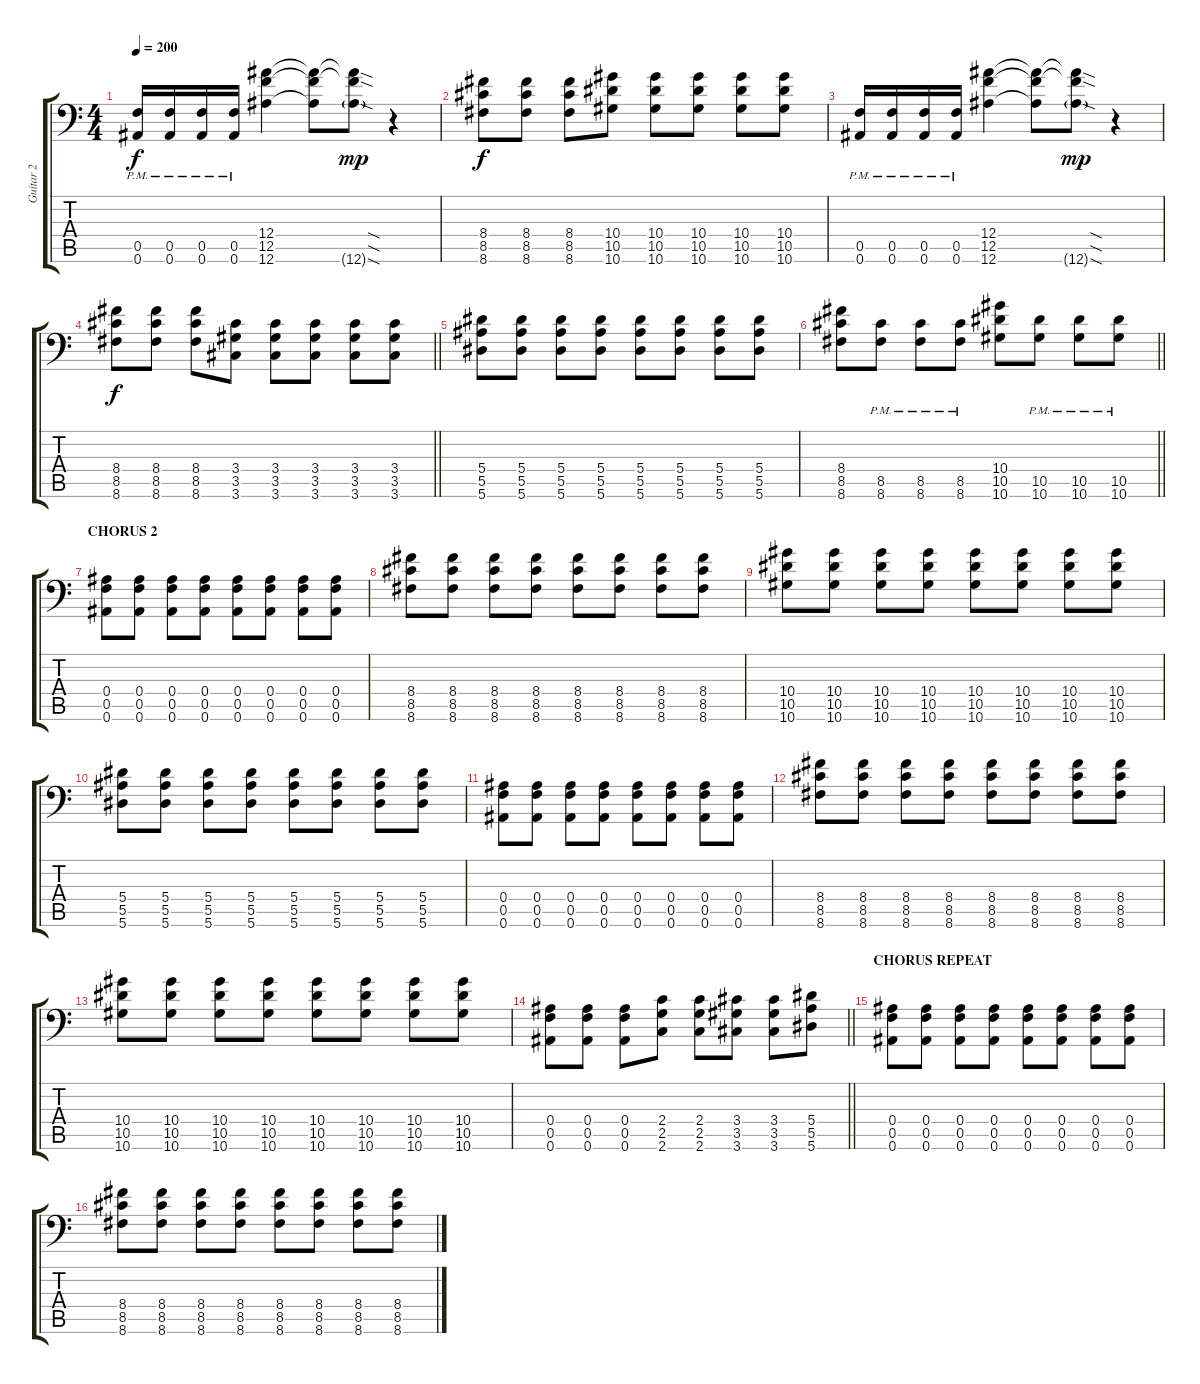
\track ("Guitar 2" "Guitar 2") {instrument distortionguitar}
\staff {score tabs}
\tuning (C4 G3 Eb3 Bb2 F2 Bb1) {hide}
\ts (4 4)
\tempo 200
\clef f4
\ks c
(0.5{pm} 0.6{pm}).16{dy f} (0.5{pm} 0.6{pm}).16 (0.5{pm} 0.6{pm}).16 (0.5{pm} 0.6{pm}).16 (12.4 12.5 12.6).4 (12.4{t} 12.5{t} 12.6{t}).8 (12.4{sod t} 12.5{sod t} 12.6{sod g}).8{dy mp} r.4 |
(8.4 8.5 8.6).8{dy f} (8.4 8.5 8.6).8 (8.4 8.5 8.6).8 (10.4 10.5 10.6).8 (10.4 10.5 10.6).8 (10.4 10.5 10.6).8 (10.4 10.5 10.6).8 (10.4 10.5 10.6).8 |
(0.5{pm} 0.6{pm}).16 (0.5{pm} 0.6{pm}).16 (0.5{pm} 0.6{pm}).16 (0.5{pm} 0.6{pm}).16 (12.4 12.5 12.6).4 (12.4{t} 12.5{t} 12.6{t}).8 (12.4{sod t} 12.5{sod t} 12.6{sod g}).8{dy mp} r.4 |
\barLineRight lightlight
(8.4 8.5 8.6).8{dy f} (8.4 8.5 8.6).8 (8.4 8.5 8.6).8 (3.4 3.5 3.6).8 (3.4 3.5 3.6).8 (3.4 3.5 3.6).8 (3.4 3.5 3.6).8 (3.4 3.5 3.6).8 |
(5.4 5.5 5.6).8 (5.4 5.5 5.6).8 (5.4 5.5 5.6).8 (5.4 5.5 5.6).8 (5.4 5.5 5.6).8 (5.4 5.5 5.6).8 (5.4 5.5 5.6).8 (5.4 5.5 5.6).8 |
\barLineRight lightlight
(8.4 8.5 8.6).8 (8.5{pm} 8.6{pm}).8 (8.5{pm} 8.6{pm}).8 (8.5{pm} 8.6{pm}).8 (10.4 10.5 10.6).8 (10.5{pm} 10.6{pm}).8 (10.5{pm} 10.6{pm}).8 (10.5{pm} 10.6{pm}).8 |
\section ("" "CHORUS 2")
(0.4 0.5 0.6).8 (0.4 0.5 0.6).8 (0.4 0.5 0.6).8 (0.4 0.5 0.6).8 (0.4 0.5 0.6).8 (0.4 0.5 0.6).8 (0.4 0.5 0.6).8 (0.4 0.5 0.6).8 |
(8.4 8.5 8.6).8 (8.4 8.5 8.6).8 (8.4 8.5 8.6).8 (8.4 8.5 8.6).8 (8.4 8.5 8.6).8 (8.4 8.5 8.6).8 (8.4 8.5 8.6).8 (8.4 8.5 8.6).8 |
(10.4 10.5 10.6).8 (10.4 10.5 10.6).8 (10.4 10.5 10.6).8 (10.4 10.5 10.6).8 (10.4 10.5 10.6).8 (10.4 10.5 10.6).8 (10.4 10.5 10.6).8 (10.4 10.5 10.6).8 |
(5.4 5.5 5.6).8 (5.4 5.5 5.6).8 (5.4 5.5 5.6).8 (5.4 5.5 5.6).8 (5.4 5.5 5.6).8 (5.4 5.5 5.6).8 (5.4 5.5 5.6).8 (5.4 5.5 5.6).8 |
(0.4 0.5 0.6).8 (0.4 0.5 0.6).8 (0.4 0.5 0.6).8 (0.4 0.5 0.6).8 (0.4 0.5 0.6).8 (0.4 0.5 0.6).8 (0.4 0.5 0.6).8 (0.4 0.5 0.6).8 |
(8.4 8.5 8.6).8 (8.4 8.5 8.6).8 (8.4 8.5 8.6).8 (8.4 8.5 8.6).8 (8.4 8.5 8.6).8 (8.4 8.5 8.6).8 (8.4 8.5 8.6).8 (8.4 8.5 8.6).8 |
(10.4 10.5 10.6).8 (10.4 10.5 10.6).8 (10.4 10.5 10.6).8 (10.4 10.5 10.6).8 (10.4 10.5 10.6).8 (10.4 10.5 10.6).8 (10.4 10.5 10.6).8 (10.4 10.5 10.6).8 |
\barLineRight lightlight
(0.4 0.5 0.6).8 (0.4 0.5 0.6).8 (0.4 0.5 0.6).8 (2.4 2.5 2.6).8 (2.4 2.5 2.6).8 (3.4 3.5 3.6).8 (3.4 3.5 3.6).8 (5.4 5.5 5.6).8 |
\section ("" "CHORUS REPEAT")
(0.4 0.5 0.6).8 (0.4 0.5 0.6).8 (0.4 0.5 0.6).8 (0.4 0.5 0.6).8 (0.4 0.5 0.6).8 (0.4 0.5 0.6).8 (0.4 0.5 0.6).8 (0.4 0.5 0.6).8 |
(8.4 8.5 8.6).8 (8.4 8.5 8.6).8 (8.4 8.5 8.6).8 (8.4 8.5 8.6).8 (8.4 8.5 8.6).8 (8.4 8.5 8.6).8 (8.4 8.5 8.6).8 (8.4 8.5 8.6).8
